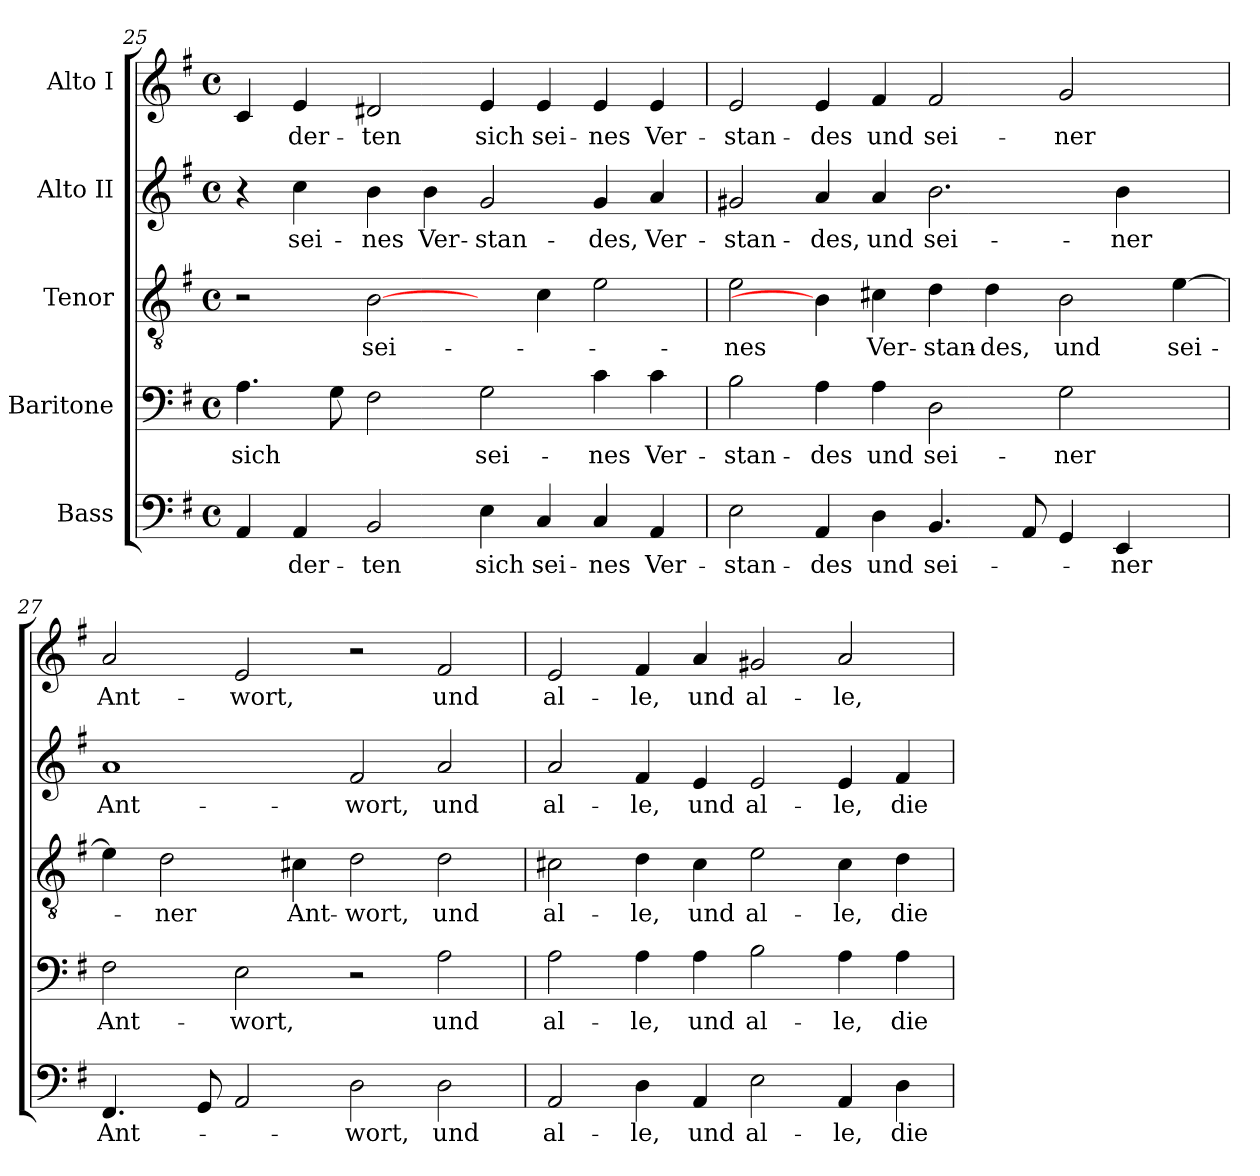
**kern	**text	**kern	**text	**kern	**text	**kern	**text	**kern	**text
*part5	*part5	*part4	*part4	*part3	*part3	*part2	*part2	*part1	*part1
*staff5	*staff5	*staff4	*staff4	*staff3	*staff3	*staff2	*staff2	*staff1	*staff1
*I"Bass	*	*I"Baritone	*	*I"Tenor	*	*I"Alto II	*	*I"Alto I	*
*clefF4	*	*clefF4	*	*clefGv2	*	*clefG2	*	*clefG2	*
*	*	*ITrd7c12	*	*	*	*	*	*	*
*k[f#]	*	*k[f#]	*	*k[f#]	*	*k[f#]	*	*k[f#]	*
*G:	*	*G:	*	*G:	*	*G:	*	*G:	*
*M4/4	*	*M4/4	*	*M4/4	*	*M4/4	*	*M4/4	*
*met(c)	*	*met(c)	*	*met(c)	*	*met(c)	*	*met(c)	*
=25	=25	=25	=25	=25	=25	=25	=25	=25	=25
!	!	!	!LO:LY:b:color=#000000	!	!	!	!	!	!
4AAi/	.	4.AAi\	sich	2r	.	4r	.	4ci/	.
!	!LO:LY:b:color=#000000	!	!	!	!	!	!	!	!
!	!	!	!	!	!	!	!LO:LY:b:color=#000000	!	!
!	!	!	!	!	!	!	!	!	!LO:LY:b:color=#000000
4AAi/	-der-	.	.	.	.	4cci\	sei-	4ei/	-der-
.	.	8GGi\	.	.	.	.	.	.	.
!	!LO:LY:b:color=#000000	!	!	!	!	!	!	!	!
!	!	!	!	!	!LO:LY:b:color=#000000	!	!	!	!
!	!	!	!	!	!	!	!LO:LY:b:color=#000000	!	!
!	!	!	!	!	!	!	!	!	!LO:LY:b:color=#000000
2BBi/	-ten	2FF#i\	.	[2Bi\	sei-	4bi\	-nes	2d#Xi/	-ten
!	!	!	!	!	!	!	!LO:LY:b:color=#000000	!	!
.	.	.	.	.	.	4bi\	Ver-	.	.
!	!LO:LY:b:color=#000000	!	!	!	!	!	!	!	!
!	!	!	!LO:LY:b:color=#000000	!	!	!	!	!	!
!	!	!	!	!	!	!	!LO:LY:b:color=#000000	!	!
!	!	!	!	!	!	!	!	!	!LO:LY:b:color=#000000
4Ei\	sich	2GGi\	sei-	4ryy	.	2gi/	-stan-	4ei/	sich
!	!LO:LY:b:color=#000000	!	!	!	!	!	!	!	!
!	!	!	!	!	!	!	!	!	!LO:LY:b:color=#000000
4Ci/	sei-	.	.	4ci\	.	.	.	4ei/	sei-
!	!LO:LY:b:color=#000000	!	!	!	!	!	!	!	!
!	!	!	!LO:LY:b:color=#000000	!	!	!	!	!	!
!	!	!	!	!	!	!	!LO:LY:b:color=#000000	!	!
!	!	!	!	!	!	!	!	!	!LO:LY:b:color=#000000
4Ci/	-nes	4Ci\	-nes	2ei\	.	4gi/	-des,	4ei/	-nes
!	!LO:LY:b:color=#000000	!	!	!	!	!	!	!	!
!	!	!	!LO:LY:b:color=#000000	!	!	!	!	!	!
!	!	!	!	!	!	!	!LO:LY:b:color=#000000	!	!
!	!	!	!	!	!	!	!	!	!LO:LY:b:color=#000000
4AAi/	Ver-	4Ci\	Ver-	.	.	4ai/	Ver-	4ei/	Ver-
=26	=26	=26	=26	=26	=26	=26	=26	=26	=26
!	!LO:LY:b:color=#000000	!	!	!	!	!	!	!	!
!	!	!	!LO:LY:b:color=#000000	!	!	!	!	!	!
!	!	!	!	!	!LO:LY:b:color=#000000	!	!	!	!
!	!	!	!	!	!	!	!LO:LY:b:color=#000000	!	!
!	!	!	!	!	!	!	!	!	!LO:LY:b:color=#000000
2Ei\	-stan-	2BBi\	-stan-	2ei\	-nes	2g#Xi/	-stan-	2ei/	-stan-
!	!LO:LY:b:color=#000000	!	!	!	!	!	!	!	!
!	!	!	!LO:LY:b:color=#000000	!	!	!	!	!	!
!	!	!	!	!	!	!	!LO:LY:b:color=#000000	!	!
!	!	!	!	!	!	!	!	!	!LO:LY:b:color=#000000
4AAi/	-des	4AAi\	-des	4Bi\]	.	4ai/	-des,	4ei/	-des
!	!LO:LY:b:color=#000000	!	!	!	!	!	!	!	!
!	!	!	!LO:LY:b:color=#000000	!	!	!	!	!	!
!	!	!	!	!	!LO:LY:b:color=#000000	!	!	!	!
!	!	!	!	!	!	!	!LO:LY:b:color=#000000	!	!
!	!	!	!	!	!	!	!	!	!LO:LY:b:color=#000000
4Di\	und	4AAi\	und	4c#Xi\	Ver-	4ai/	und	4f#i/	und
!	!LO:LY:b:color=#000000	!	!	!	!	!	!	!	!
!	!	!	!LO:LY:b:color=#000000	!	!	!	!	!	!
!	!	!	!	!	!LO:LY:b:color=#000000	!	!	!	!
!	!	!	!	!	!	!	!LO:LY:b:color=#000000	!	!
!	!	!	!	!	!	!	!	!	!LO:LY:b:color=#000000
4.BBi/	sei-	2DDi\	sei-	4di\	-stan-	2.bi\	sei-	2f#i/	sei-
!	!	!	!	!	!LO:LY:b:color=#000000	!	!	!	!
.	.	.	.	4di\	-des,	.	.	.	.
8AAi/	.	.	.	.	.	.	.	.	.
!	!	!	!LO:LY:b:color=#000000	!	!	!	!	!	!
!	!	!	!	!	!LO:LY:b:color=#000000	!	!	!	!
!	!	!	!	!	!	!	!	!	!LO:LY:b:color=#000000
4GGi/	.	2GGi\	-ner	2Bi\	und	.	.	2gi/	-ner
!	!LO:LY:b:color=#000000	!	!	!	!	!	!	!	!
!	!	!	!	!	!	!	!LO:LY:b:color=#000000	!	!
4EEi/	-ner	.	.	.	.	4bi\	-ner	.	.
!	!	!	!	!	!LO:LY:b:color=#000000	!	!	!	!
4ryy	.	4ryy	.	[>4ei\	sei-	4ryy	.	4ryy	.
!!LO:LB:g=z
=27	=27	=27	=27	=27	=27	=27	=27	=27	=27
!	!LO:LY:b:color=#000000	!	!	!	!	!	!	!	!
!	!	!	!LO:LY:b:color=#000000	!	!	!	!	!	!
!	!	!	!	!	!	!	!LO:LY:b:color=#000000	!	!
!	!	!	!	!	!	!	!	!	!LO:LY:b:color=#000000
4.FF#i/	Ant-	2FF#i\	Ant-	4ei\]	.	1ai	Ant-	2ai/	Ant-
!	!	!	!	!	!LO:LY:b:color=#000000	!	!	!	!
.	.	.	.	2di\	-ner	.	.	.	.
8GGi/	.	.	.	.	.	.	.	.	.
!	!	!	!LO:LY:b:color=#000000	!	!	!	!	!	!
!	!	!	!	!	!	!	!	!	!LO:LY:b:color=#000000
2AAi/	.	2EEi\	-wort,	.	.	.	.	2ei/	-wort,
!	!	!	!	!	!LO:LY:b:color=#000000	!	!	!	!
.	.	.	.	4c#Xi\	Ant-	.	.	.	.
!	!LO:LY:b:color=#000000	!	!	!	!	!	!	!	!
!	!	!	!	!	!LO:LY:b:color=#000000	!	!	!	!
!	!	!	!	!	!	!	!LO:LY:b:color=#000000	!	!
2Di\	-wort,	2r	.	2di\	-wort,	2f#i/	-wort,	2r	.
!	!LO:LY:b:color=#000000	!	!	!	!	!	!	!	!
!	!	!	!LO:LY:b:color=#000000	!	!	!	!	!	!
!	!	!	!	!	!LO:LY:b:color=#000000	!	!	!	!
!	!	!	!	!	!	!	!LO:LY:b:color=#000000	!	!
!	!	!	!	!	!	!	!	!	!LO:LY:b:color=#000000
2Di\	und	2AAi\	und	2di\	und	2ai/	und	2f#i/	und
=28	=28	=28	=28	=28	=28	=28	=28	=28	=28
!	!LO:LY:b:color=#000000	!	!	!	!	!	!	!	!
!	!	!	!LO:LY:b:color=#000000	!	!	!	!	!	!
!	!	!	!	!	!LO:LY:b:color=#000000	!	!	!	!
!	!	!	!	!	!	!	!LO:LY:b:color=#000000	!	!
!	!	!	!	!	!	!	!	!	!LO:LY:b:color=#000000
2AAi/	al-	2AAi\	al-	2c#Xi\	al-	2ai/	al-	2ei/	al-
!	!LO:LY:b:color=#000000	!	!	!	!	!	!	!	!
!	!	!	!LO:LY:b:color=#000000	!	!	!	!	!	!
!	!	!	!	!	!LO:LY:b:color=#000000	!	!	!	!
!	!	!	!	!	!	!	!LO:LY:b:color=#000000	!	!
!	!	!	!	!	!	!	!	!	!LO:LY:b:color=#000000
4Di\	-le,	4AAi\	-le,	4di\	-le,	4f#i/	-le,	4f#i/	-le,
!	!LO:LY:b:color=#000000	!	!	!	!	!	!	!	!
!	!	!	!LO:LY:b:color=#000000	!	!	!	!	!	!
!	!	!	!	!	!LO:LY:b:color=#000000	!	!	!	!
!	!	!	!	!	!	!	!LO:LY:b:color=#000000	!	!
!	!	!	!	!	!	!	!	!	!LO:LY:b:color=#000000
4AAi/	und	4AAi\	und	4c#i\	und	4ei/	und	4ai/	und
!	!LO:LY:b:color=#000000	!	!	!	!	!	!	!	!
!	!	!	!LO:LY:b:color=#000000	!	!	!	!	!	!
!	!	!	!	!	!LO:LY:b:color=#000000	!	!	!	!
!	!	!	!	!	!	!	!LO:LY:b:color=#000000	!	!
!	!	!	!	!	!	!	!	!	!LO:LY:b:color=#000000
2Ei\	al-	2BBi\	al-	2ei\	al-	2ei/	al-	2g#Xi/	al-
!	!LO:LY:b:color=#000000	!	!	!	!	!	!	!	!
!	!	!	!LO:LY:b:color=#000000	!	!	!	!	!	!
!	!	!	!	!	!LO:LY:b:color=#000000	!	!	!	!
!	!	!	!	!	!	!	!LO:LY:b:color=#000000	!	!
!	!	!	!	!	!	!	!	!	!LO:LY:b:color=#000000
4AAi/	-le,	4AAi\	-le,	4c#i\	-le,	4ei/	-le,	2ai/	-le,
!	!LO:LY:b:color=#000000	!	!	!	!	!	!	!	!
!	!	!	!LO:LY:b:color=#000000	!	!	!	!	!	!
!	!	!	!	!	!LO:LY:b:color=#000000	!	!	!	!
!	!	!	!	!	!	!	!LO:LY:b:color=#000000	!	!
4Di\	die	4AAi\	die	4di\	die	4f#i/	die	.	.
=	=	=	=	=	=	=	=	=	=
*-	*-	*-	*-	*-	*-	*-	*-	*-	*-
